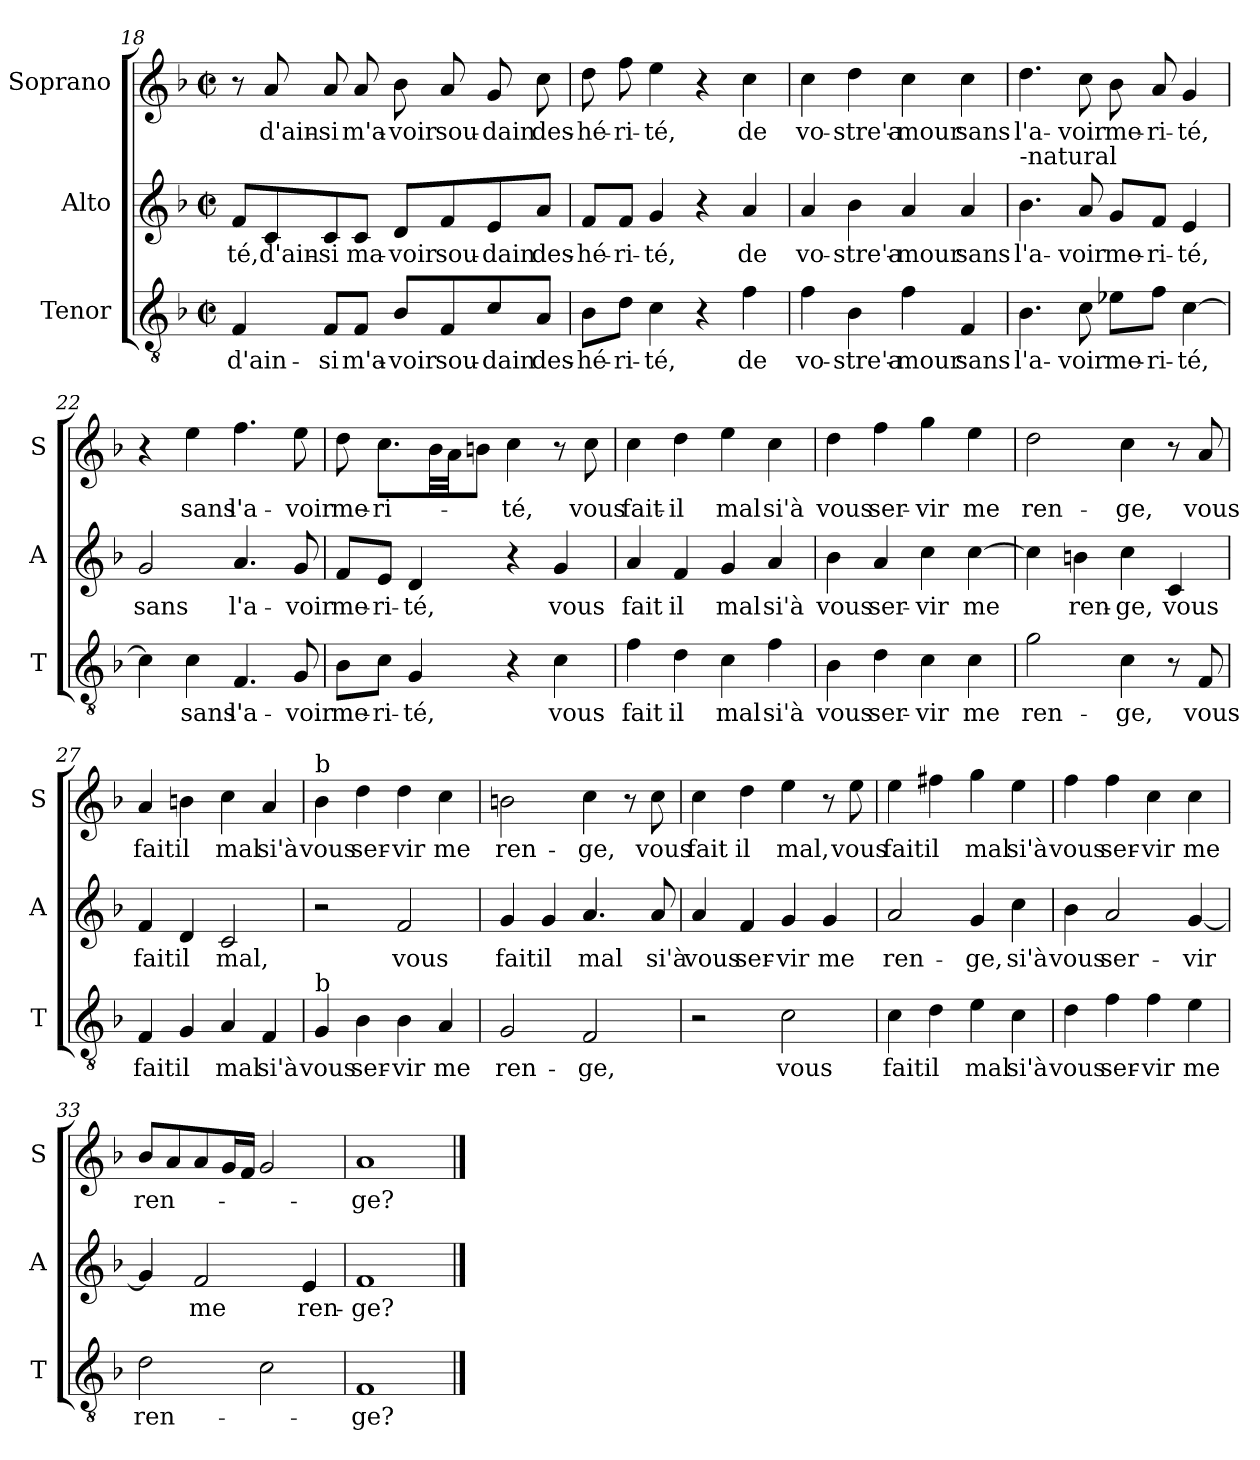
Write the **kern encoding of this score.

**kern	**text	**kern	**text	**kern	**text
*part3	*part3	*part2	*part2	*part1	*part1
*staff3	*staff3	*staff2	*staff2	*staff1	*staff1
*I"Tenor	*	*I"Alto	*	*I"Soprano	*
*I'T	*	*I'A	*	*I'S	*
!!LO:LB:g=z
*clefGv2	*	*clefG2	*	*clefG2	*
*k[b-]	*	*k[b-]	*	*k[b-]	*
*F:	*	*F:	*	*F:	*
*M2/2	*	*M2/2	*	*M2/2	*
*met(c|)	*	*met(c|)	*	*met(c|)	*
=18	=18	=18	=18	=18	=18
!	!LO:LY:b	!	!LO:LY:b	!	!
4F/	d'ain-	8f/L	-té,	8r	.
!	!	!	!LO:LY:b	!	!LO:LY:b
.	.	8c/	d'ain-	8a/	d'ain-
!	!LO:LY:b	!	!LO:LY:b	!	!LO:LY:b
8F/L	-si	8c/	-si	8a/	-si
!	!LO:LY:b	!	!LO:LY:b	!	!LO:LY:b
8F/J	m'a-	8c/J	ma-	8a/	m'a-
!	!LO:LY:b	!	!LO:LY:b	!	!LO:LY:b
8B-/L	-voir	8d/L	-voir	8b-\	-voir
!	!LO:LY:b	!	!LO:LY:b	!	!LO:LY:b
8F/	sou-	8f/	sou-	8a/	sou-
!	!LO:LY:b	!	!LO:LY:b	!	!LO:LY:b
8c/	-dain	8e/	-dain	8g/	-dain
!	!LO:LY:b	!	!LO:LY:b	!	!LO:LY:b
8A/J	des-	8a/J	des-	8cc\	des-
=19	=19	=19	=19	=19	=19
!	!LO:LY:b	!	!LO:LY:b	!	!LO:LY:b
8B-\L	-hé-	8f/L	-hé-	8dd\	-hé-
!	!LO:LY:b	!	!LO:LY:b	!	!LO:LY:b
8d\J	-ri-	8f/J	-ri-	8ff\	-ri-
!	!LO:LY:b	!	!LO:LY:b	!	!LO:LY:b
4c\	-té,	4g/	-té,	4ee\	-té,
4r	.	4r	.	4r	.
!	!LO:LY:b	!	!LO:LY:b	!	!LO:LY:b
4f\	de	4a/	de	4cc\	de
=20	=20	=20	=20	=20	=20
!	!LO:LY:b	!	!LO:LY:b	!	!LO:LY:b
4f\	vo-	4a/	vo-	4cc\	vo-
!	!LO:LY:b	!	!LO:LY:b	!	!LO:LY:b
4B-\	-stre'a-	4b-\	-stre'a-	4dd\	-stre'a-
!	!LO:LY:b	!	!LO:LY:b	!	!LO:LY:b
4f\	-mour	4a/	-mour	4cc\	-mour
!	!LO:LY:b	!	!LO:LY:b	!	!LO:LY:b
4F/	sans	4a/	sans	4cc\	sans
=21	=21	=21	=21	=21	=21
!	!	!LO:TX:a:t=-natural	!	!	!
!	!LO:LY:b	!	!LO:LY:b	!	!LO:LY:b
4.B-\	l'a-	4.b-\	l'a-	4.dd\	l'a-
!	!LO:LY:b	!	!LO:LY:b	!	!LO:LY:b
8c\	-voir	8a/	-voir	8cc\	-voir
!	!LO:LY:b	!	!LO:LY:b	!	!LO:LY:b
8e-X\L	me-	8g/L	me-	8b-\	me-
!	!LO:LY:b	!	!LO:LY:b	!	!LO:LY:b
8f\J	-ri-	8f/J	-ri-	8a/	-ri-
!	!LO:LY:b	!	!LO:LY:b	!	!LO:LY:b
[4c\	-té,	4e/	-té,	4g/	-té,
!!LO:LB:g=z
=22	=22	=22	=22	=22	=22
!	!	!	!LO:LY:b	!	!
4c\]	.	2g/	sans	4r	.
!	!LO:LY:b	!	!	!	!LO:LY:b
4c\	sans	.	.	4ee\	sans
!	!LO:LY:b	!	!LO:LY:b	!	!LO:LY:b
4.F/	l'a-	4.a/	l'a-	4.ff\	l'a-
!	!LO:LY:b	!	!LO:LY:b	!	!LO:LY:b
8G/	-voir	8g/	-voir	8ee\	-voir
=23	=23	=23	=23	=23	=23
!	!LO:LY:b	!	!LO:LY:b	!	!LO:LY:b
8B-\L	me-	8f/L	me-	8dd\	me-
!	!LO:LY:b	!	!LO:LY:b	!	!LO:LY:b
8c\J	-ri-	8e/J	-ri-	8.cc\L	-ri-
!	!LO:LY:b	!	!LO:LY:b	!	!
4G/	-té,	4d/	-té,	.	.
.	.	.	.	32b-\LL	.
.	.	.	.	32a\JJ	.
.	.	.	.	8bn\J	.
!	!	!	!	!	!LO:LY:b
4r	.	4r	.	4cc\	-té,
!	!LO:LY:b	!	!LO:LY:b	!	!
4c\	vous	4g/	vous	8r	.
!	!	!	!	!	!LO:LY:b
.	.	.	.	8cc\	vous
=24	=24	=24	=24	=24	=24
!	!LO:LY:b	!	!LO:LY:b	!	!LO:LY:b
4f\	fait	4a/	fait	4cc\	fait-
!	!LO:LY:b	!	!LO:LY:b	!	!LO:LY:b
4d\	il	4f/	il	4dd\	-il
!	!LO:LY:b	!	!LO:LY:b	!	!LO:LY:b
4c\	mal	4g/	mal	4ee\	mal
!	!LO:LY:b	!	!LO:LY:b	!	!LO:LY:b
4f\	si'à	4a/	si'à	4cc\	si'à
=25	=25	=25	=25	=25	=25
!	!LO:LY:b	!	!LO:LY:b	!	!LO:LY:b
4B-\	vous	4b-\	vous	4dd\	vous
!	!LO:LY:b	!	!LO:LY:b	!	!LO:LY:b
4d\	ser-	4a/	ser-	4ff\	ser-
!	!LO:LY:b	!	!LO:LY:b	!	!LO:LY:b
4c\	-vir	4cc\	-vir	4gg\	-vir
!	!LO:LY:b	!	!LO:LY:b	!	!LO:LY:b
4c\	me	[4cc\	me	4ee\	me
!!LO:LB:g=z
=26	=26	=26	=26	=26	=26
!	!LO:LY:b	!	!	!	!LO:LY:b
2g\	ren-	4cc\]	.	2dd\	ren-
!	!	!	!LO:LY:b	!	!
.	.	4bn\	ren-	.	.
!	!LO:LY:b	!	!LO:LY:b	!	!LO:LY:b
4c\	-ge,	4cc\	-ge,	4cc\	-ge,
!	!	!	!LO:LY:b	!	!
8r	.	4c/	vous	8r	.
!	!LO:LY:b	!	!	!	!LO:LY:b
8F/	vous	.	.	8a/	vous
=27	=27	=27	=27	=27	=27
!	!LO:LY:b	!	!LO:LY:b	!	!LO:LY:b
4F/	fait	4f/	fait	4a/	fait
!	!LO:LY:b	!	!LO:LY:b	!	!LO:LY:b
4G/	il	4d/	il	4bn\	il
!	!LO:LY:b	!	!LO:LY:b	!	!LO:LY:b
4A/	mal	2c/	mal,	4cc\	mal
!	!LO:LY:b	!	!	!	!LO:LY:b
4F/	si'à	.	.	4a/	si'à
=28	=28	=28	=28	=28	=28
!	!	!	!	!LO:TX:a:t=b	!
!LO:TX:a:t=b	!	!	!	!	!
!	!LO:LY:b	!	!	!	!LO:LY:b
4G/	vous	2r	.	4b-\	vous
!	!LO:LY:b	!	!	!	!LO:LY:b
4B-\	ser-	.	.	4dd\	ser-
!	!LO:LY:b	!	!LO:LY:b	!	!LO:LY:b
4B-\	-vir	2f/	vous	4dd\	-vir
!	!LO:LY:b	!	!	!	!LO:LY:b
4A/	me	.	.	4cc\	me
=29	=29	=29	=29	=29	=29
!	!LO:LY:b	!	!LO:LY:b	!	!LO:LY:b
2G/	ren-	4g/	fait	2bn\	ren-
!	!	!	!LO:LY:b	!	!
.	.	4g/	il	.	.
!	!LO:LY:b	!	!LO:LY:b	!	!LO:LY:b
2F/	-ge,	4.a/	mal	4cc\	-ge,
.	.	.	.	8r	.
!	!	!	!LO:LY:b	!	!LO:LY:b
.	.	8a/	si'à	8cc\	vous
!!LO:PB:g=z
=30	=30	=30	=30	=30	=30
!	!	!	!LO:LY:b	!	!LO:LY:b
2r	.	4a/	vous	4cc\	fait
!	!	!	!LO:LY:b	!	!LO:LY:b
.	.	4f/	ser-	4dd\	il
!	!LO:LY:b	!	!LO:LY:b	!	!LO:LY:b
2c\	vous	4g/	-vir	4ee\	mal,
!	!	!	!LO:LY:b	!	!
.	.	4g/	me	8r	.
!	!	!	!	!	!LO:LY:b
.	.	.	.	8ee\	vous
=31	=31	=31	=31	=31	=31
!	!LO:LY:b	!	!LO:LY:b	!	!LO:LY:b
4c\	fait	2a/	ren-	4ee\	fait
!	!LO:LY:b	!	!	!	!LO:LY:b
4d\	il	.	.	4ff#X\	il
!	!LO:LY:b	!	!LO:LY:b	!	!LO:LY:b
4e\	mal	4g/	-ge,	4gg\	mal
!	!LO:LY:b	!	!LO:LY:b	!	!LO:LY:b
4c\	si'à	4cc\	si'à	4ee\	si'à
=32	=32	=32	=32	=32	=32
!	!LO:LY:b	!	!LO:LY:b	!	!LO:LY:b
4d\	vous	4b-\	vous	4ff\	vous
!	!LO:LY:b	!	!LO:LY:b	!	!LO:LY:b
4f\	ser-	2a/	ser-	4ff\	ser-
!	!LO:LY:b	!	!	!	!LO:LY:b
4f\	-vir	.	.	4cc\	-vir
!	!LO:LY:b	!	!LO:LY:b	!	!LO:LY:b
4e\	me	[4g/	-vir	4cc\	me
=33	=33	=33	=33	=33	=33
!	!LO:LY:b	!	!	!	!LO:LY:b
2d\	ren-	4g/]	.	8b-/L	ren-
.	.	.	.	8a/	.
!	!	!	!LO:LY:b	!	!
.	.	2f/	me	8a/	.
.	.	.	.	16g/L	.
.	.	.	.	16f/JJ	.
2c\	.	.	.	2g/	.
!	!	!	!LO:LY:b	!	!
.	.	4e/	ren-	.	.
=34	=34	=34	=34	=34	=34
!	!LO:LY:b	!	!LO:LY:b	!	!LO:LY:b
1F	-ge?	1f	-ge?	1a	-ge?
==	==	==	==	==	==
*-	*-	*-	*-	*-	*-
